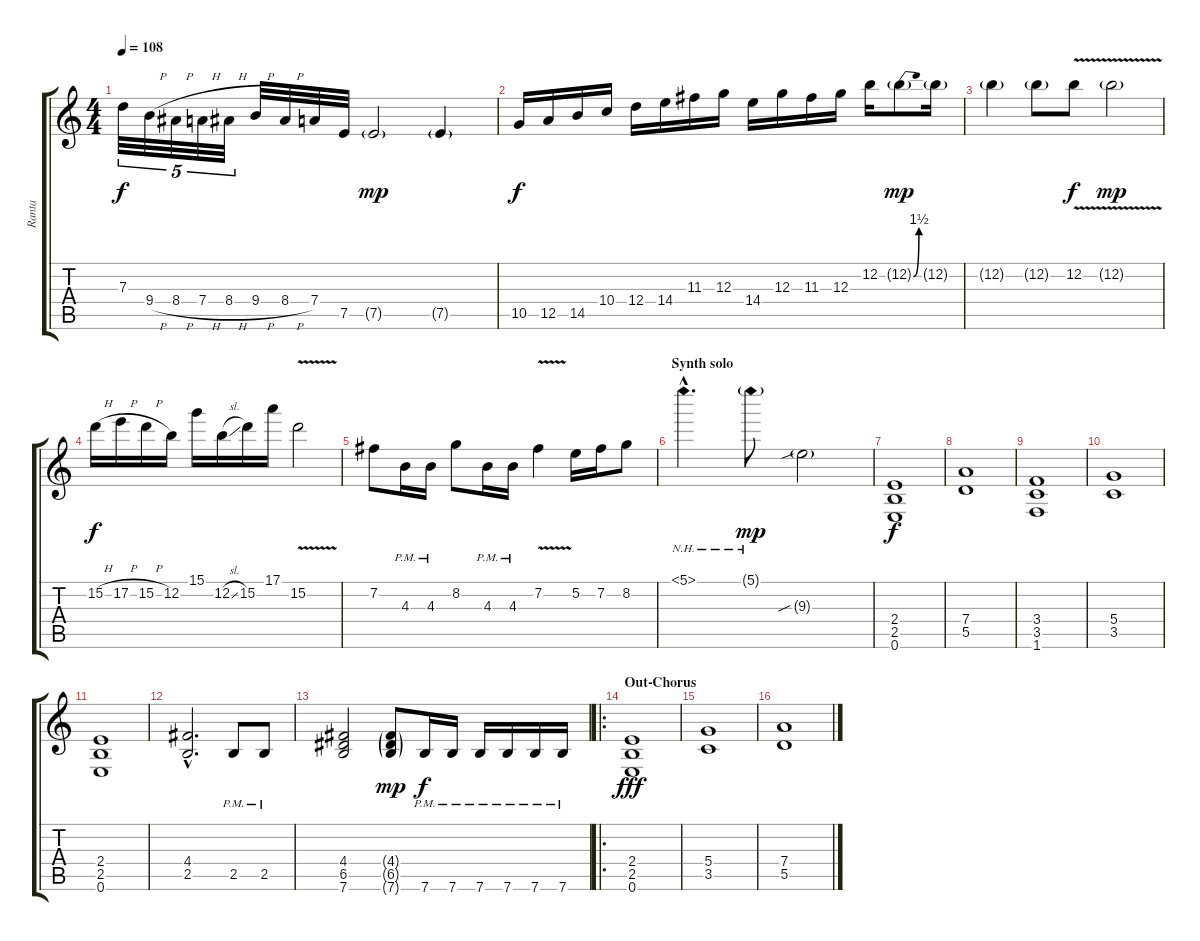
\track ("Ranta" "Ranta") {instrument distortionguitar}
\staff {score tabs}
\tuning (E4 B3 G3 D3 A2 E2) {hide}
\ts (4 4)
\tempo 108
\clef g2
\ks c
7.3.32{tu (5 4) dy f} 9.4{h}.32{tu (5 4)} 8.4{h}.32{tu (5 4)} 7.4{h}.32{tu (5 4)} 8.4{h}.32{tu (5 4)} 9.4{h}.32 8.4{h}.32 7.4.32 7.5.32 7.5{g}.2{dy mp} 7.5{g}.4 |
10.5.16{dy f} 12.5.16 14.5.16 10.4.16 12.4.16 14.4.16 11.3.16 12.3.16 14.4.16 12.3.16 11.3.16 12.3.16 12.2.16 12.2{be (bend 0 0 60 6) g}.8{dy mp} 12.2{g}.16 |
12.2{g}.4 12.2{g}.8 12.2{v}.8{dy f} 12.2{v g}.2{dy mp} |
15.2{h}.16{dy f} 17.2{h}.16 15.2{h}.16 12.2.16 15.1.16 12.2{sl}.16 15.2.16 17.1.16 15.2{v}.2 |
7.2.8 4.3{pm}.16 4.3{pm}.16 8.2.8 4.3{pm}.16 4.3{pm}.16 7.2{v}.4 5.2.16 7.2.16 8.2.8 |
\section ("" "Synth solo")
5.1{nh hac}.4{d} 5.1{nh g}.8{dy mp} 9.3{sib g}.2 |
(2.4 2.5 0.6).1{dy f} |
(7.4 5.5).1 |
(3.4 3.5 1.6).1 |
(5.4 3.5).1 |
(2.4 2.5 0.6).1 |
(4.4{hac} 2.5{hac}).2{d} 2.5{pm}.8 2.5{pm}.8 |
(4.4 6.5 7.6).2 (4.4{g} 6.5{g} 7.6{g}).8{dy mp} 7.6{pm}.16{dy f} 7.6{pm}.16 7.6{pm}.16 7.6{pm}.16 7.6{pm}.16 7.6{pm}.16 |
\ro
\section ("" "Out-Chorus")
(2.4 2.5 0.6).1{dy fff} |
(5.4 3.5).1 |
(7.4 5.5).1
